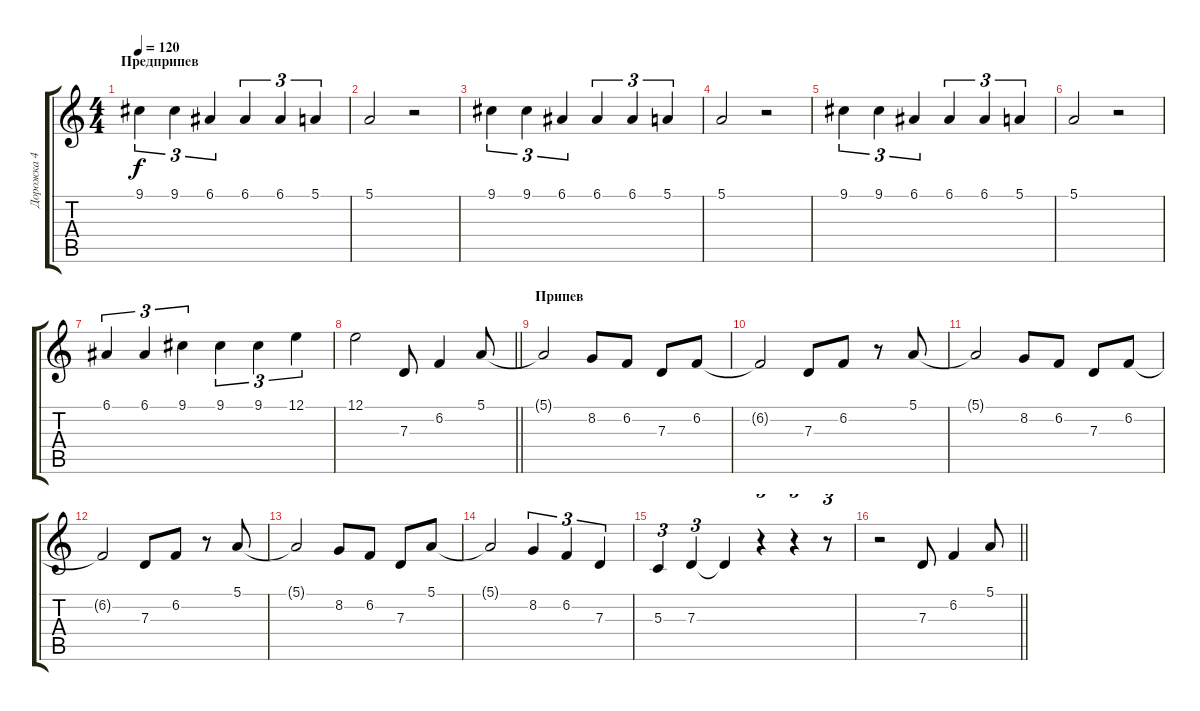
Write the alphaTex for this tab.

\track ("Дорожка 4" "Дорожка 4") {instrument tenorsax}
\staff {score tabs}
\tuning (E4 B3 G3 D3 A2 E2) {hide}
\ts (4 4)
\section ("" "Предприпев")
\tempo 120
\clef g2
\ks c
9.1.4{tu (3 2) dy f} 9.1.4{tu (3 2)} 6.1.4{tu (3 2)} 6.1.4{tu (3 2)} 6.1.4{tu (3 2)} 5.1.4{tu (3 2)} |
5.1.2 r.2 |
9.1.4{tu (3 2)} 9.1.4{tu (3 2)} 6.1.4{tu (3 2)} 6.1.4{tu (3 2)} 6.1.4{tu (3 2)} 5.1.4{tu (3 2)} |
5.1.2 r.2 |
9.1.4{tu (3 2)} 9.1.4{tu (3 2)} 6.1.4{tu (3 2)} 6.1.4{tu (3 2)} 6.1.4{tu (3 2)} 5.1.4{tu (3 2)} |
5.1.2 r.2 |
6.1.4{tu (3 2)} 6.1.4{tu (3 2)} 9.1.4{tu (3 2)} 9.1.4{tu (3 2)} 9.1.4{tu (3 2)} 12.1.4{tu (3 2)} |
\barLineRight lightlight
12.1.2 7.3.8 6.2.4 5.1.8 |
\section ("" "Припев")
5.1{t}.2 8.2.8 6.2.8 7.3.8 6.2.8 |
6.2{t}.2 7.3.8 6.2.8 r.8 5.1.8 |
5.1{t}.2 8.2.8 6.2.8 7.3.8 6.2.8 |
6.2{t}.2 7.3.8 6.2.8 r.8 5.1.8 |
5.1{t}.2 8.2.8 6.2.8 7.3.8 5.1.8 |
5.1{t}.2 8.2.4{tu (3 2)} 6.2.4{tu (3 2)} 7.3.4{tu (3 2)} |
5.3.4{tu (3 2)} 7.3.4{tu (3 2)} 7.3{t}.4 r.4{tu (3 2)} r.4{tu (3 2)} r.8{tu (3 2)} |
\barLineRight lightlight
r.2 7.3.8 6.2.4 5.1.8
